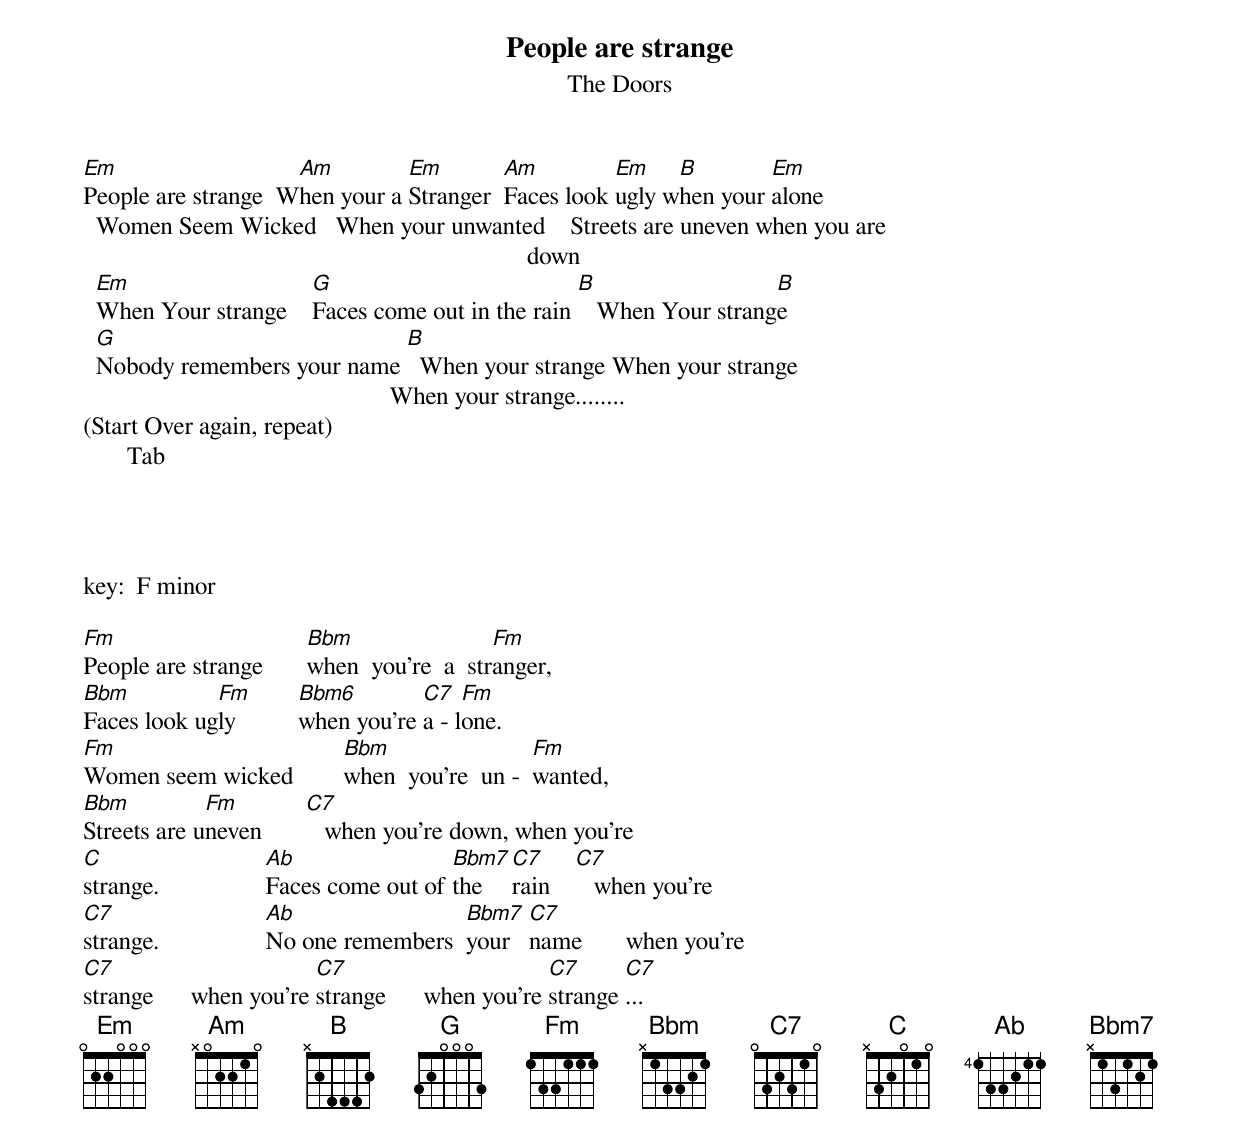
{t:People are strange}
{subtitle:The Doors}

[Em]People are strange  W[Am]hen your a [Em]Stranger  [Am]Faces look [Em]ugly w[B]hen your [Em]alone
  Women Seem Wicked   When your unwanted    Streets are uneven when you are
                                                                       down
  [Em]When Your strange    [G]Faces come out in the rain [B]   When Your strang[B]e
  [G]Nobody remembers your name [B]  When your strange When your strange
                                                 When your strange........
(Start Over again, repeat)
       Tab




key:  F minor

[Fm]People are strange       [Bbm]when  you're  a  str[Fm]anger,
[Bbm]Faces look ug[Fm]ly          [Bbm6]when you're [C7]a - l[Fm]one.
[Fm]Women seem wicked        [Bbm]when  you're  un -  [Fm]wanted,
[Bbm]Streets are u[Fm]neven       [C7]   when you're down, when you're
[C]strange.                 [Ab]Faces come out of [Bbm7]the    [C7]rain    [C7]   when you're
[C7]strange.                 [Ab]No one remembers  [Bbm7]your   [C7]name       when you're
[C7]strange      when you're [C7]strange      when you're [C7]strange [C7]...
